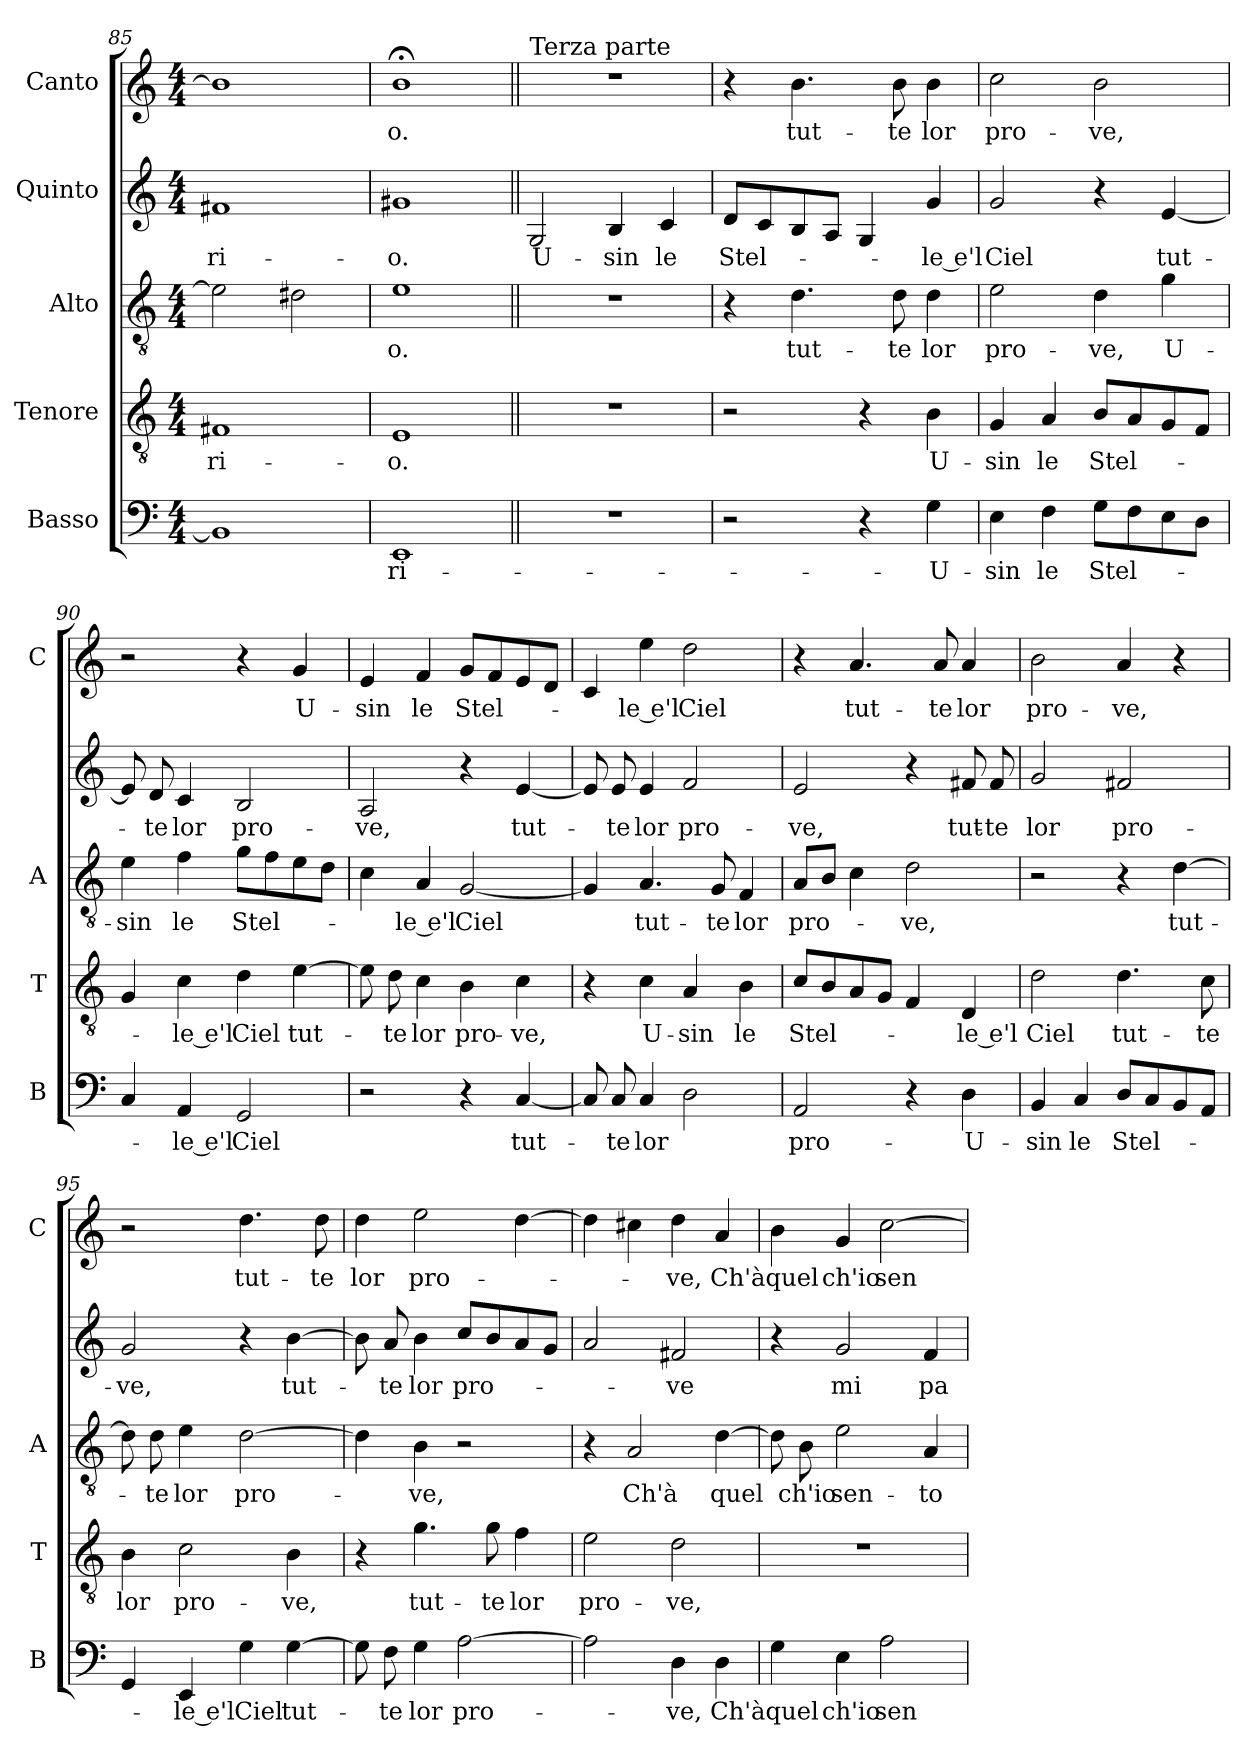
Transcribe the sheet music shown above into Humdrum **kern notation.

**kern	**text	**kern	**text	**kern	**text	**kern	**text	**kern	**text
*part5	*part5	*part4	*part4	*part3	*part3	*part2	*part2	*part1	*part1
*staff5	*staff5	*staff4	*staff4	*staff3	*staff3	*staff2	*staff2	*staff1	*staff1
*I"Basso	*	*I"Tenore	*	*I"Alto	*	*I"Quinto	*	*I"Canto	*
*I'B	*	*I'T	*	*I'A	*	*	*	*I'C	*
*clefF4	*	*clefGv2	*	*clefGv2	*	*clefG2	*	*clefG2	*
*k[]	*	*k[]	*	*k[]	*	*k[]	*	*k[]	*
*C:	*	*C:	*	*C:	*	*C:	*	*C:	*
*M4/4	*	*M4/4	*	*M4/4	*	*M4/4	*	*M4/4	*
=85	=85	=85	=85	=85	=85	=85	=85	=85	=85
!	!	!	!LO:LY:b	!	!	!	!LO:LY:b	!	!
1BB]	.	1F#X	ri-	2e\]	.	1f#X	ri-	1b]	.
.	.	.	.	2d#X\	.	.	.	.	.
=86	=86	=86	=86	=86	=86	=86	=86	=86	=86
!	!LO:LY:b	!	!LO:LY:b	!	!LO:LY:b	!	!LO:LY:b	!	!LO:LY:b
1EE	ri-	1E	-o.	1e	-o.	1g#X	-o.	1b;<	-o.
=87||	=87||	=87||	=87||	=87||	=87||	=87||	=87||	=87||	=87||
!	!	!	!	!	!	!	!	!LO:TX:a:t=Terza parte	!
!	!	!	!	!	!	!	!LO:LY:b	!	!
1r	.	1r	.	1r	.	2G/	U-	1r	.
!	!	!	!	!	!	!	!LO:LY:b	!	!
.	.	.	.	.	.	4B/	-sin	.	.
!	!	!	!	!	!	!	!LO:LY:b	!	!
.	.	.	.	.	.	4c/	le	.	.
=88	=88	=88	=88	=88	=88	=88	=88	=88	=88
!	!	!	!	!	!	!	!LO:LY:b	!	!
2r	.	2r	.	4r	.	8d/L	Stel-	4r	.
.	.	.	.	.	.	8c/	.	.	.
!	!	!	!	!	!LO:LY:b	!	!	!	!LO:LY:b
.	.	.	.	4.d\	tut-	8B/	.	4.b\	tut-
.	.	.	.	.	.	8A/J	.	.	.
4r	.	4r	.	.	.	4G/	.	.	.
!	!	!	!	!	!LO:LY:b	!	!	!	!LO:LY:b
.	.	.	.	8d\	-te	.	.	8b\	-te
!	!LO:LY:b	!	!LO:LY:b	!	!LO:LY:b	!	!LO:LY:b	!	!LO:LY:b
4G\	-U-	4B\	U-	4d\	lor	4g/	-le e'l	4b\	lor
!!LO:PB:g=z
=89	=89	=89	=89	=89	=89	=89	=89	=89	=89
!	!LO:LY:b	!	!LO:LY:b	!	!LO:LY:b	!	!LO:LY:b	!	!LO:LY:b
4E\	-sin	4G/	-sin	2e\	pro-	2g/	Ciel	2cc\	pro-
!	!LO:LY:b	!	!LO:LY:b	!	!	!	!	!	!
4F\	le	4A/	le	.	.	.	.	.	.
!	!LO:LY:b	!	!LO:LY:b	!	!LO:LY:b	!	!	!	!LO:LY:b
8G\L	Stel-	8B/L	Stel-	4d\	-ve,	4r	.	2b\	-ve,
8F\	.	8A/	.	.	.	.	.	.	.
!	!	!	!	!	!LO:LY:b	!	!LO:LY:b	!	!
8E\	.	8G/	.	4g\	U-	[4e/	tut-	.	.
8D\J	.	8F/J	.	.	.	.	.	.	.
=90	=90	=90	=90	=90	=90	=90	=90	=90	=90
!	!	!	!	!	!LO:LY:b	!	!	!	!
4C/	.	4G/	.	4e\	-sin	8e/]	.	2r	.
!	!	!	!	!	!	!	!LO:LY:b	!	!
.	.	.	.	.	.	8d/	-te	.	.
!	!LO:LY:b	!	!LO:LY:b	!	!LO:LY:b	!	!LO:LY:b	!	!
4AA/	-le e'l	4c\	-le e'l	4f\	le	4c/	lor	.	.
!	!LO:LY:b	!	!LO:LY:b	!	!LO:LY:b	!	!LO:LY:b	!	!
2GG/	Ciel	4d\	Ciel	8g\L	Stel-	2B/	pro-	4r	.
.	.	.	.	8f\	.	.	.	.	.
!	!	!	!LO:LY:b	!	!	!	!	!	!LO:LY:b
.	.	[4e\	tut-	8e\	.	.	.	4g/	U-
.	.	.	.	8d\J	.	.	.	.	.
=91	=91	=91	=91	=91	=91	=91	=91	=91	=91
!	!	!	!	!	!	!	!LO:LY:b	!	!LO:LY:b
2r	.	8e\]	.	4c\	.	2A/	-ve,	4e/	-sin
!	!	!	!LO:LY:b	!	!	!	!	!	!
.	.	8d\	-te	.	.	.	.	.	.
!	!	!	!LO:LY:b	!	!LO:LY:b	!	!	!	!LO:LY:b
.	.	4c\	lor	4A/	-le e'l	.	.	4f/	le
!	!	!	!LO:LY:b	!	!LO:LY:b	!	!	!	!LO:LY:b
4r	.	4B\	pro-	[2G/	Ciel	4r	.	8g/L	Stel-
.	.	.	.	.	.	.	.	8f/	.
!	!LO:LY:b	!	!LO:LY:b	!	!	!	!LO:LY:b	!	!
[4C/	tut-	4c\	-ve,	.	.	[4e/	tut-	8e/	.
.	.	.	.	.	.	.	.	8d/J	.
=92	=92	=92	=92	=92	=92	=92	=92	=92	=92
8C/]	.	4r	.	4G/]	.	8e/]	.	4c/	.
!	!LO:LY:b	!	!	!	!	!	!LO:LY:b	!	!
8C/	-te	.	.	.	.	8e/	-te	.	.
!	!LO:LY:b	!	!LO:LY:b	!	!LO:LY:b	!	!LO:LY:b	!	!LO:LY:b
4C/	lor	4c\	U-	4.A/	tut-	4e/	lor	4ee\	-le e'l
!	!	!	!LO:LY:b	!	!	!	!LO:LY:b	!	!LO:LY:b
2D\	.	4A/	-sin	.	.	2f/	pro-	2dd\	Ciel
!	!	!	!	!	!LO:LY:b	!	!	!	!
.	.	.	.	8G/	-te	.	.	.	.
!	!	!	!LO:LY:b	!	!LO:LY:b	!	!	!	!
.	.	4B\	le	4F/	lor	.	.	.	.
=93	=93	=93	=93	=93	=93	=93	=93	=93	=93
!	!LO:LY:b	!	!LO:LY:b	!	!LO:LY:b	!	!LO:LY:b	!	!
2AA/	pro-	8c/L	Stel-	8A/L	pro-	2e/	-ve,	4r	.
.	.	8B/	.	8B/J	.	.	.	.	.
!	!	!	!	!	!	!	!	!	!LO:LY:b
.	.	8A/	.	4c\	.	.	.	4.a/	tut-
.	.	8G/J	.	.	.	.	.	.	.
!	!	!	!	!	!LO:LY:b	!	!	!	!
4r	.	4F/	.	2d\	-ve,	4r	.	.	.
!	!	!	!	!	!	!	!	!	!LO:LY:b
.	.	.	.	.	.	.	.	8a/	-te
!	!LO:LY:b	!	!LO:LY:b	!	!	!	!LO:LY:b	!	!LO:LY:b
4D\	-U-	4D/	-le e'l	.	.	8f#X/	tut-	4a/	lor
!	!	!	!	!	!	!	!LO:LY:b	!	!
.	.	.	.	.	.	8f#/	-te	.	.
=94	=94	=94	=94	=94	=94	=94	=94	=94	=94
!	!LO:LY:b	!	!LO:LY:b	!	!	!	!LO:LY:b	!	!LO:LY:b
4BB/	-sin	2d\	Ciel	2r	.	2g/	lor	2b\	pro-
!	!LO:LY:b	!	!	!	!	!	!	!	!
4C/	le	.	.	.	.	.	.	.	.
!	!LO:LY:b	!	!LO:LY:b	!	!	!	!LO:LY:b	!	!LO:LY:b
8D/L	Stel-	4.d\	tut-	4r	.	2f#X/	pro-	4a/	-ve,
8C/	.	.	.	.	.	.	.	.	.
!	!	!	!	!	!LO:LY:b	!	!	!	!
8BB/	.	.	.	[4d\	tut-	.	.	4r	.
!	!	!	!LO:LY:b	!	!	!	!	!	!
8AA/J	.	8c\	-te	.	.	.	.	.	.
!!LO:LB:g=z
=95	=95	=95	=95	=95	=95	=95	=95	=95	=95
!	!	!	!LO:LY:b	!	!	!	!LO:LY:b	!	!
4GG/	.	4B\	lor	8d\]	.	2g/	-ve,	2r	.
!	!	!	!	!	!LO:LY:b	!	!	!	!
.	.	.	.	8d\	-te	.	.	.	.
!	!LO:LY:b	!	!LO:LY:b	!	!LO:LY:b	!	!	!	!
4EE/	-le e'l	2c\	pro-	4e\	lor	.	.	.	.
!	!LO:LY:b	!	!	!	!LO:LY:b	!	!	!	!LO:LY:b
4G\	Ciel	.	.	[2d\	pro-	4r	.	4.dd\	tut-
!	!LO:LY:b	!	!LO:LY:b	!	!	!	!LO:LY:b	!	!
[4G\	tut-	4B\	-ve,	.	.	[4b\	tut-	.	.
!	!	!	!	!	!	!	!	!	!LO:LY:b
.	.	.	.	.	.	.	.	8dd\	-te
=96	=96	=96	=96	=96	=96	=96	=96	=96	=96
!	!	!	!	!	!	!	!	!	!LO:LY:b
8G\]	.	4r	.	4d\]	.	8b\]	.	4dd\	lor
!	!LO:LY:b	!	!	!	!	!	!LO:LY:b	!	!
8F\	-te	.	.	.	.	8a/	-te	.	.
!	!LO:LY:b	!	!LO:LY:b	!	!LO:LY:b	!	!LO:LY:b	!	!LO:LY:b
4G\	lor	4.g\	tut-	4B\	-ve,	4b\	lor	2ee\	pro-
!	!LO:LY:b	!	!	!	!	!	!LO:LY:b	!	!
[2A\	pro-	.	.	2r	.	8cc/L	pro-	.	.
!	!	!	!LO:LY:b	!	!	!	!	!	!
.	.	8g\	-te	.	.	8b/	.	.	.
!	!	!	!LO:LY:b	!	!	!	!	!	!
.	.	4f\	lor	.	.	8a/	.	[4dd\	.
.	.	.	.	.	.	8g/J	.	.	.
=97	=97	=97	=97	=97	=97	=97	=97	=97	=97
!	!	!	!LO:LY:b	!	!	!	!	!	!
2A\]	.	2e\	pro-	4r	.	2a/	.	4dd\]	.
!	!	!	!	!	!LO:LY:b	!	!	!	!
.	.	.	.	2A/	Ch'à	.	.	4cc#X\	.
!	!LO:LY:b	!	!LO:LY:b	!	!	!	!LO:LY:b	!	!LO:LY:b
4D\	-ve,	2d\	-ve,	.	.	2f#X/	-ve	4dd\	-ve,
!	!LO:LY:b	!	!	!	!LO:LY:b	!	!	!	!LO:LY:b
4D\	Ch'à	.	.	[4d\	quel	.	.	4a/	Ch'à
=98	=98	=98	=98	=98	=98	=98	=98	=98	=98
!	!LO:LY:b	!	!	!	!	!	!	!	!LO:LY:b
4G\	quel	1r	.	8d\]	.	4r	.	4b\	quel
!	!	!	!	!	!LO:LY:b	!	!	!	!
.	.	.	.	8B\	ch'io	.	.	.	.
!	!LO:LY:b	!	!	!	!LO:LY:b	!	!LO:LY:b	!	!LO:LY:b
4E\	ch'io	.	.	2e\	sen-	2g/	mi	4g/	ch'io
!	!LO:LY:b	!	!	!	!	!	!	!	!LO:LY:b
2A\	sen-	.	.	.	.	.	.	[2cc\	sen-
!	!	!	!	!	!LO:LY:b	!	!LO:LY:b	!	!
.	.	.	.	4A/	-to	4f/	pa-	.	.
=	=	=	=	=	=	=	=	=	=
*-	*-	*-	*-	*-	*-	*-	*-	*-	*-
